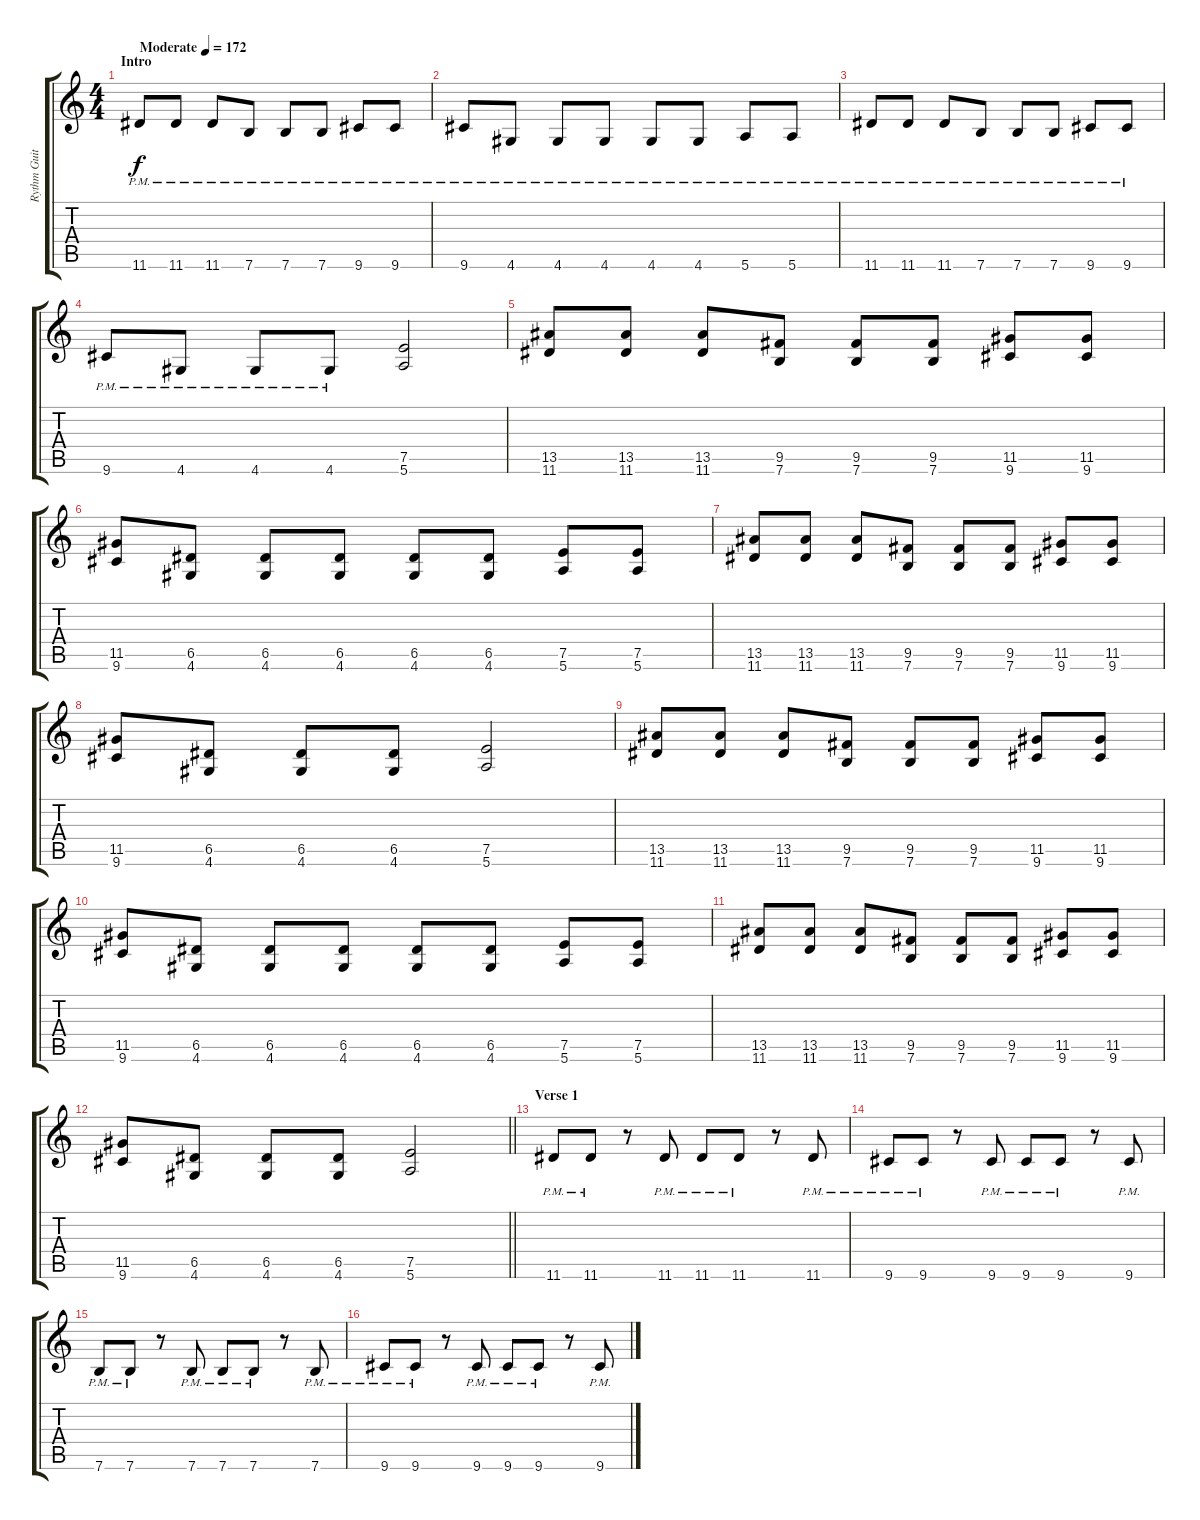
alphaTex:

\track ("Rythm Guitar" "Rythm Guit") {instrument distortionguitar}
\staff {score tabs}
\tuning (E4 B3 G3 D3 A2 E2) {hide}
\ts (4 4)
\section ("" "Intro")
\tempo (172 "Moderate")
\clef g2
\ks c
11.6{pm}.8{dy f instrument distortionguitar} 11.6{pm}.8 11.6{pm}.8 7.6{pm}.8 7.6{pm}.8 7.6{pm}.8 9.6{pm}.8 9.6{pm}.8 |
9.6{pm}.8 4.6{pm}.8 4.6{pm}.8 4.6{pm}.8 4.6{pm}.8 4.6{pm}.8 5.6{pm}.8 5.6{pm}.8 |
11.6{pm}.8 11.6{pm}.8 11.6{pm}.8 7.6{pm}.8 7.6{pm}.8 7.6{pm}.8 9.6{pm}.8 9.6{pm}.8 |
9.6{pm}.8 4.6{pm}.8 4.6{pm}.8 4.6{pm}.8 (7.5 5.6).2 |
(13.5 11.6).8 (13.5 11.6).8 (13.5 11.6).8 (9.5 7.6).8 (9.5 7.6).8 (9.5 7.6).8 (11.5 9.6).8 (11.5 9.6).8 |
(11.5 9.6).8 (6.5 4.6).8 (6.5 4.6).8 (6.5 4.6).8 (6.5 4.6).8 (6.5 4.6).8 (7.5 5.6).8 (7.5 5.6).8 |
(13.5 11.6).8 (13.5 11.6).8 (13.5 11.6).8 (9.5 7.6).8 (9.5 7.6).8 (9.5 7.6).8 (11.5 9.6).8 (11.5 9.6).8 |
(11.5 9.6).8 (6.5 4.6).8 (6.5 4.6).8 (6.5 4.6).8 (7.5 5.6).2 |
(13.5 11.6).8 (13.5 11.6).8 (13.5 11.6).8 (9.5 7.6).8 (9.5 7.6).8 (9.5 7.6).8 (11.5 9.6).8 (11.5 9.6).8 |
(11.5 9.6).8 (6.5 4.6).8 (6.5 4.6).8 (6.5 4.6).8 (6.5 4.6).8 (6.5 4.6).8 (7.5 5.6).8 (7.5 5.6).8 |
(13.5 11.6).8 (13.5 11.6).8 (13.5 11.6).8 (9.5 7.6).8 (9.5 7.6).8 (9.5 7.6).8 (11.5 9.6).8 (11.5 9.6).8 |
\barLineRight lightlight
(11.5 9.6).8 (6.5 4.6).8 (6.5 4.6).8 (6.5 4.6).8 (7.5 5.6).2 |
\section ("" "Verse 1")
11.6{pm}.8 11.6{pm}.8 r.8 11.6{pm}.8 11.6{pm}.8 11.6{pm}.8 r.8 11.6{pm}.8 |
9.6{pm}.8 9.6{pm}.8 r.8 9.6{pm}.8 9.6{pm}.8 9.6{pm}.8 r.8 9.6{pm}.8 |
7.6{pm}.8 7.6{pm}.8 r.8 7.6{pm}.8 7.6{pm}.8 7.6{pm}.8 r.8 7.6{pm}.8 |
9.6{pm}.8 9.6{pm}.8 r.8 9.6{pm}.8 9.6{pm}.8 9.6{pm}.8 r.8 9.6{pm}.8
